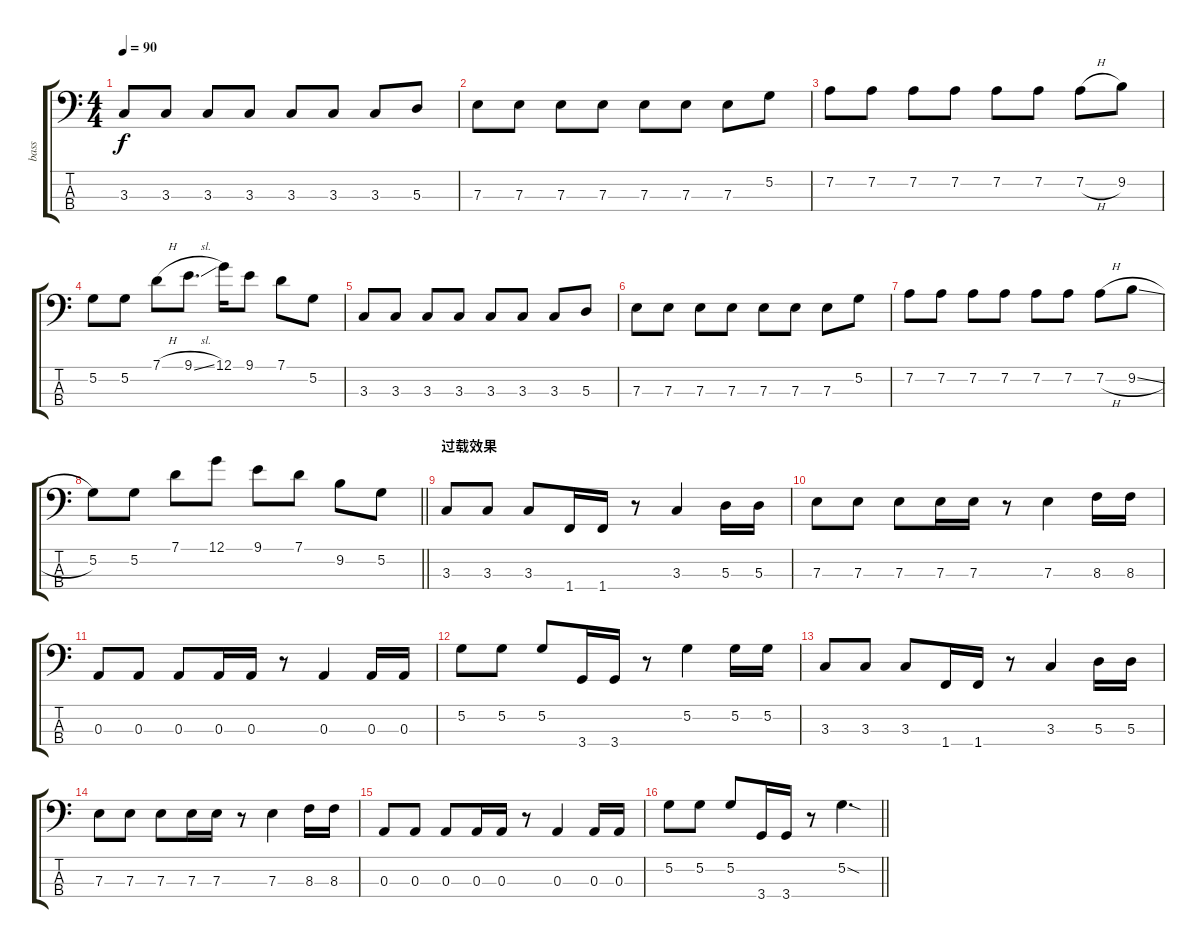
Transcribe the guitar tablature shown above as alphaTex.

\track ("bass" "bass") {instrument electricbassfinger}
\staff {score tabs}
\tuning (G2 D2 A1 E1) {hide}
\ts (4 4)
\tempo 90
\clef f4
\ks c
3.3.8{dy f} 3.3.8 3.3.8 3.3.8 3.3.8 3.3.8 3.3.8 5.3.8 |
7.3.8 7.3.8 7.3.8 7.3.8 7.3.8 7.3.8 7.3.8 5.2.8 |
7.2.8 7.2.8 7.2.8 7.2.8 7.2.8 7.2.8 7.2{h}.8 9.2.8 |
5.2.8 5.2.8 7.1{h}.8 9.1{sl}.8{d} 12.1.16 9.1.8 7.1.8 5.2.8 |
3.3.8 3.3.8 3.3.8 3.3.8 3.3.8 3.3.8 3.3.8 5.3.8 |
7.3.8 7.3.8 7.3.8 7.3.8 7.3.8 7.3.8 7.3.8 5.2.8 |
7.2.8 7.2.8 7.2.8 7.2.8 7.2.8 7.2.8 7.2{h}.8 9.2{sl}.8 |
\barLineRight lightlight
5.2.8 5.2.8 7.1.8 12.1.8 9.1.8 7.1.8 9.2.8 5.2.8 |
\section ("" "过载效果")
3.3.8 3.3.8 3.3.8 1.4.16 1.4.16 r.8 3.3.4 5.3.16 5.3.16 |
7.3.8 7.3.8 7.3.8 7.3.16 7.3.16 r.8 7.3.4 8.3.16 8.3.16 |
0.3.8 0.3.8 0.3.8 0.3.16 0.3.16 r.8 0.3.4 0.3.16 0.3.16 |
5.2.8 5.2.8 5.2.8 3.4.16 3.4.16 r.8 5.2.4 5.2.16 5.2.16 |
3.3.8 3.3.8 3.3.8 1.4.16 1.4.16 r.8 3.3.4 5.3.16 5.3.16 |
7.3.8 7.3.8 7.3.8 7.3.16 7.3.16 r.8 7.3.4 8.3.16 8.3.16 |
0.3.8 0.3.8 0.3.8 0.3.16 0.3.16 r.8 0.3.4 0.3.16 0.3.16 |
\barLineRight lightlight
5.2.8 5.2.8 5.2.8 3.4.16 3.4.16 r.8 5.2{sod}.4{d}
